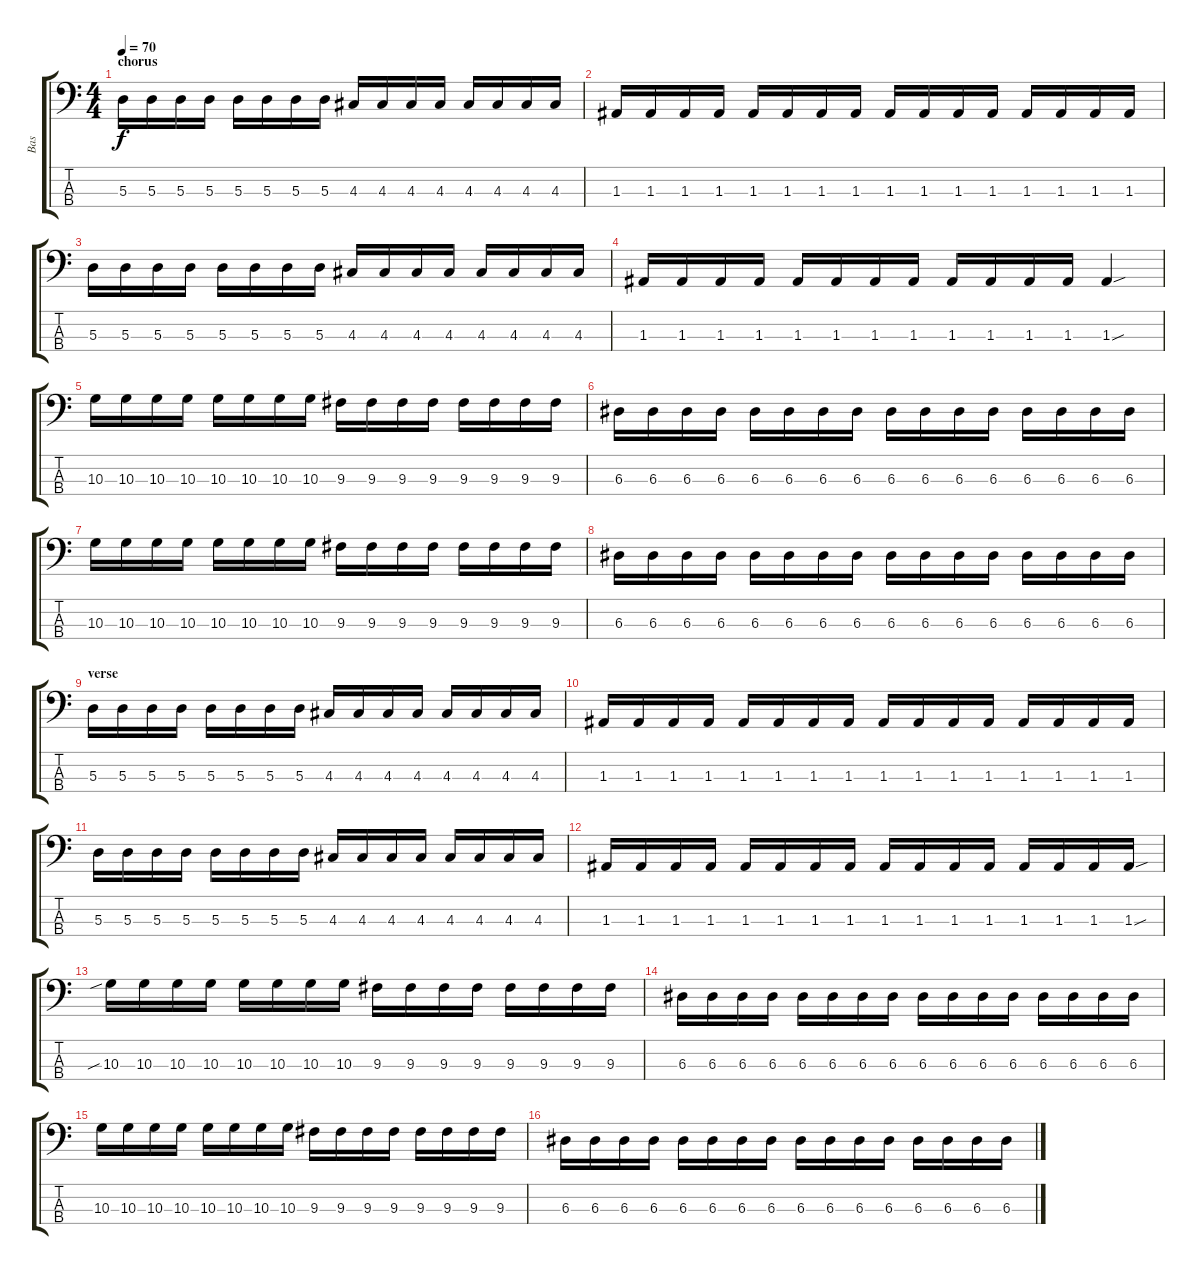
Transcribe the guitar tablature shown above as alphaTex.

\track ("Bas" "Bas") {instrument electricbassfinger}
\staff {score tabs}
\tuning (G2 D2 A1 E1) {hide}
\ts (4 4)
\section ("" "chorus")
\tempo 70
\clef f4
\ks c
5.3.16{dy f} 5.3.16 5.3.16 5.3.16 5.3.16 5.3.16 5.3.16 5.3.16 4.3.16 4.3.16 4.3.16 4.3.16 4.3.16 4.3.16 4.3.16 4.3.16 |
1.3.16 1.3.16 1.3.16 1.3.16 1.3.16 1.3.16 1.3.16 1.3.16 1.3.16 1.3.16 1.3.16 1.3.16 1.3.16 1.3.16 1.3.16 1.3.16 |
5.3.16 5.3.16 5.3.16 5.3.16 5.3.16 5.3.16 5.3.16 5.3.16 4.3.16 4.3.16 4.3.16 4.3.16 4.3.16 4.3.16 4.3.16 4.3.16 |
1.3.16 1.3.16 1.3.16 1.3.16 1.3.16 1.3.16 1.3.16 1.3.16 1.3.16 1.3.16 1.3.16 1.3.16 1.3{sou}.4 |
10.3.16 10.3.16 10.3.16 10.3.16 10.3.16 10.3.16 10.3.16 10.3.16 9.3.16 9.3.16 9.3.16 9.3.16 9.3.16 9.3.16 9.3.16 9.3.16 |
6.3.16 6.3.16 6.3.16 6.3.16 6.3.16 6.3.16 6.3.16 6.3.16 6.3.16 6.3.16 6.3.16 6.3.16 6.3.16 6.3.16 6.3.16 6.3.16 |
10.3.16 10.3.16 10.3.16 10.3.16 10.3.16 10.3.16 10.3.16 10.3.16 9.3.16 9.3.16 9.3.16 9.3.16 9.3.16 9.3.16 9.3.16 9.3.16 |
6.3.16 6.3.16 6.3.16 6.3.16 6.3.16 6.3.16 6.3.16 6.3.16 6.3.16 6.3.16 6.3.16 6.3.16 6.3.16 6.3.16 6.3.16 6.3.16 |
\section ("" "verse")
5.3.16 5.3.16 5.3.16 5.3.16 5.3.16 5.3.16 5.3.16 5.3.16 4.3.16 4.3.16 4.3.16 4.3.16 4.3.16 4.3.16 4.3.16 4.3.16 |
1.3.16 1.3.16 1.3.16 1.3.16 1.3.16 1.3.16 1.3.16 1.3.16 1.3.16 1.3.16 1.3.16 1.3.16 1.3.16 1.3.16 1.3.16 1.3.16 |
5.3.16 5.3.16 5.3.16 5.3.16 5.3.16 5.3.16 5.3.16 5.3.16 4.3.16 4.3.16 4.3.16 4.3.16 4.3.16 4.3.16 4.3.16 4.3.16 |
1.3.16 1.3.16 1.3.16 1.3.16 1.3.16 1.3.16 1.3.16 1.3.16 1.3.16 1.3.16 1.3.16 1.3.16 1.3.16 1.3.16 1.3.16 1.3{sou}.16 |
10.3{sib}.16 10.3.16 10.3.16 10.3.16 10.3.16 10.3.16 10.3.16 10.3.16 9.3.16 9.3.16 9.3.16 9.3.16 9.3.16 9.3.16 9.3.16 9.3.16 |
6.3.16 6.3.16 6.3.16 6.3.16 6.3.16 6.3.16 6.3.16 6.3.16 6.3.16 6.3.16 6.3.16 6.3.16 6.3.16 6.3.16 6.3.16 6.3.16 |
10.3.16 10.3.16 10.3.16 10.3.16 10.3.16 10.3.16 10.3.16 10.3.16 9.3.16 9.3.16 9.3.16 9.3.16 9.3.16 9.3.16 9.3.16 9.3.16 |
6.3.16 6.3.16 6.3.16 6.3.16 6.3.16 6.3.16 6.3.16 6.3.16 6.3.16 6.3.16 6.3.16 6.3.16 6.3.16 6.3.16 6.3.16 6.3.16
